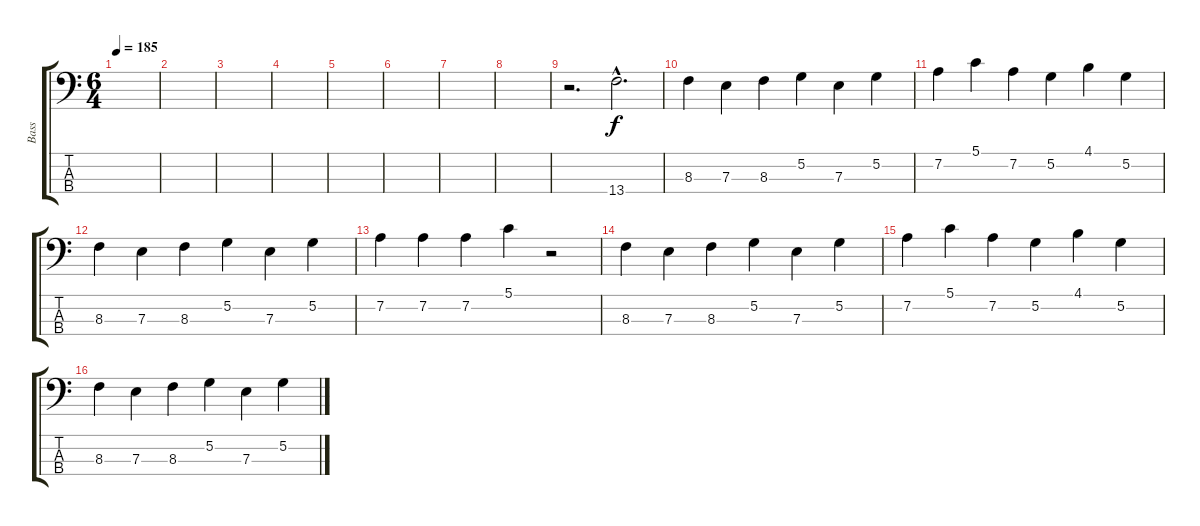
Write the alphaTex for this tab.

\track ("Bass" "Bass") {instrument electricbassfinger}
\staff {score tabs}
\tuning (G2 D2 A1 E1) {hide}
\ts (6 4)
\tempo 185
\clef f4
\ks c
|
|
|
|
|
|
|
|
r.2{d} 13.4{hac}.2{d} |
8.3.4 7.3.4 8.3.4 5.2.4 7.3.4 5.2.4 |
7.2.4 5.1.4 7.2.4 5.2.4 4.1.4 5.2.4 |
8.3.4 7.3.4 8.3.4 5.2.4 7.3.4 5.2.4 |
7.2.4 7.2.4 7.2.4 5.1.4 r.2 |
8.3.4 7.3.4 8.3.4 5.2.4 7.3.4 5.2.4 |
7.2.4 5.1.4 7.2.4 5.2.4 4.1.4 5.2.4 |
8.3.4 7.3.4 8.3.4 5.2.4 7.3.4 5.2.4
